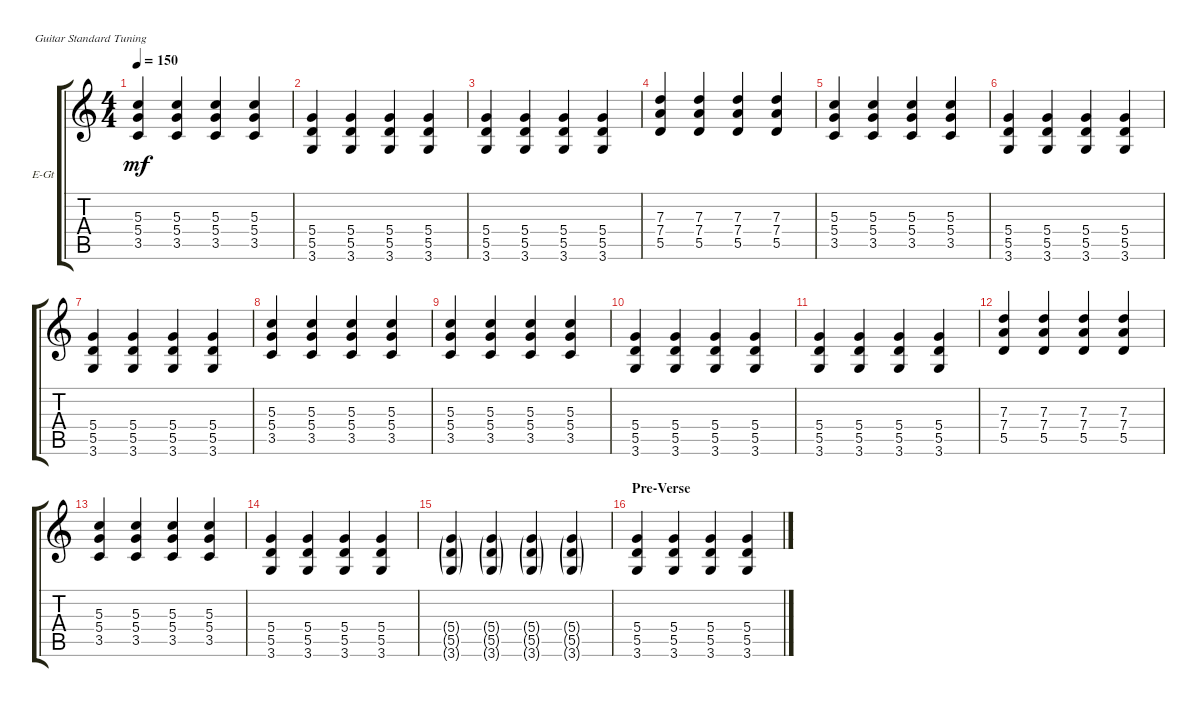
\defaultSystemsLayout 4
\bracketExtendMode groupsimilarinstruments
\firstSystemTrackNameOrientation horizontal
\otherSystemsTrackNameOrientation horizontal
\track ("Guitar" "E-Gt") {instrument distortionguitar}
\staff {score tabs}
\tuning (E4 B3 G3 D3 A2 E2)
\ts (4 4)
\tempo 150
\clef g2
\ks c
(5.3 5.4 3.5).4{dy mf} (5.3 5.4 3.5).4 (5.3 5.4 3.5).4 (5.3 5.4 3.5).4 |
(3.6 5.5 5.4).4 (3.6 5.5 5.4).4 (3.6 5.5 5.4).4 (3.6 5.5 5.4).4 |
(3.6 5.5 5.4).4 (3.6 5.5 5.4).4 (3.6 5.5 5.4).4 (3.6 5.5 5.4).4 |
(7.4 5.5 7.3).4 (7.4 5.5 7.3).4 (7.4 5.5 7.3).4 (7.4 5.5 7.3).4 |
(5.3 5.4 3.5).4 (5.3 5.4 3.5).4 (5.3 5.4 3.5).4 (5.3 5.4 3.5).4 |
(3.6 5.5 5.4).4 (3.6 5.5 5.4).4 (3.6 5.5 5.4).4 (3.6 5.5 5.4).4 |
(3.6 5.5 5.4).4 (3.6 5.5 5.4).4 (3.6 5.5 5.4).4 (3.6 5.5 5.4).4 |
(5.3 5.4 3.5).4 (5.3 5.4 3.5).4 (5.3 5.4 3.5).4 (5.3 5.4 3.5).4 |
(5.3 5.4 3.5).4 (5.3 5.4 3.5).4 (5.3 5.4 3.5).4 (5.3 5.4 3.5).4 |
(3.6 5.5 5.4).4 (3.6 5.5 5.4).4 (3.6 5.5 5.4).4 (3.6 5.5 5.4).4 |
(3.6 5.5 5.4).4 (3.6 5.5 5.4).4 (3.6 5.5 5.4).4 (3.6 5.5 5.4).4 |
(7.4 5.5 7.3).4 (7.4 5.5 7.3).4 (7.4 5.5 7.3).4 (7.4 5.5 7.3).4 |
(5.3 5.4 3.5).4 (5.3 5.4 3.5).4 (5.3 5.4 3.5).4 (5.3 5.4 3.5).4 |
(3.6 5.5 5.4).4 (3.6 5.5 5.4).4 (3.6 5.5 5.4).4 (3.6 5.5 5.4).4 |
(3.6{g} 5.5{g} 5.4{g}).4 (3.6{g} 5.5{g} 5.4{g}).4 (3.6{g} 5.5{g} 5.4{g}).4 (3.6{g} 5.5{g} 5.4{g}).4 |
\section ("" "Pre-Verse")
(3.6 5.5 5.4).4 (3.6 5.5 5.4).4 (3.6 5.5 5.4).4 (3.6 5.5 5.4).4
